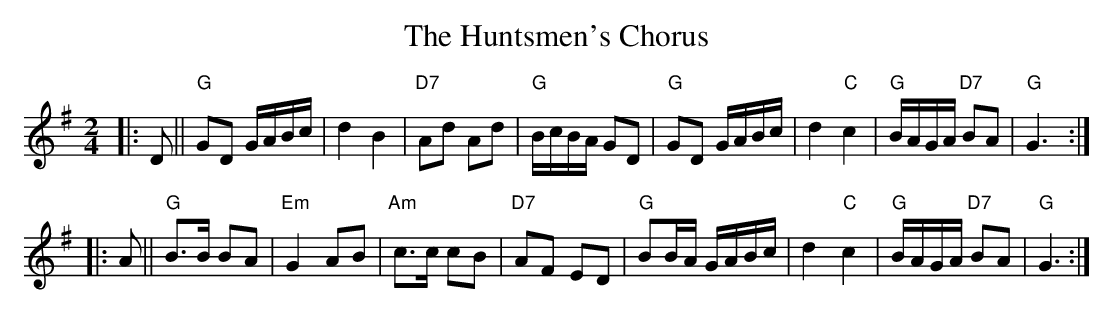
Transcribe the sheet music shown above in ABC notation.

X:1
T:The Huntsmen's Chorus
M:2/4
L:1/8
K:G
|: D || "G"GD G/A/B/c/ | d2 B2 |  "D7"Ad Ad | "G"B/c/B/A/ GD \
| "G"GD G/A/B/c/ | d2 "C"c2 | "G"B/A/G/A/ "D7"BA | "G"G3 :|
|: A || "G"B>B BA | "Em"G2 AB | "Am"c>c cB | "D7"AF ED \
| "G"BB/A/ G/A/B/c/ | d2 "C"c2 | "G"B/A/G/A/ "D7"BA | "G"G3 :|
